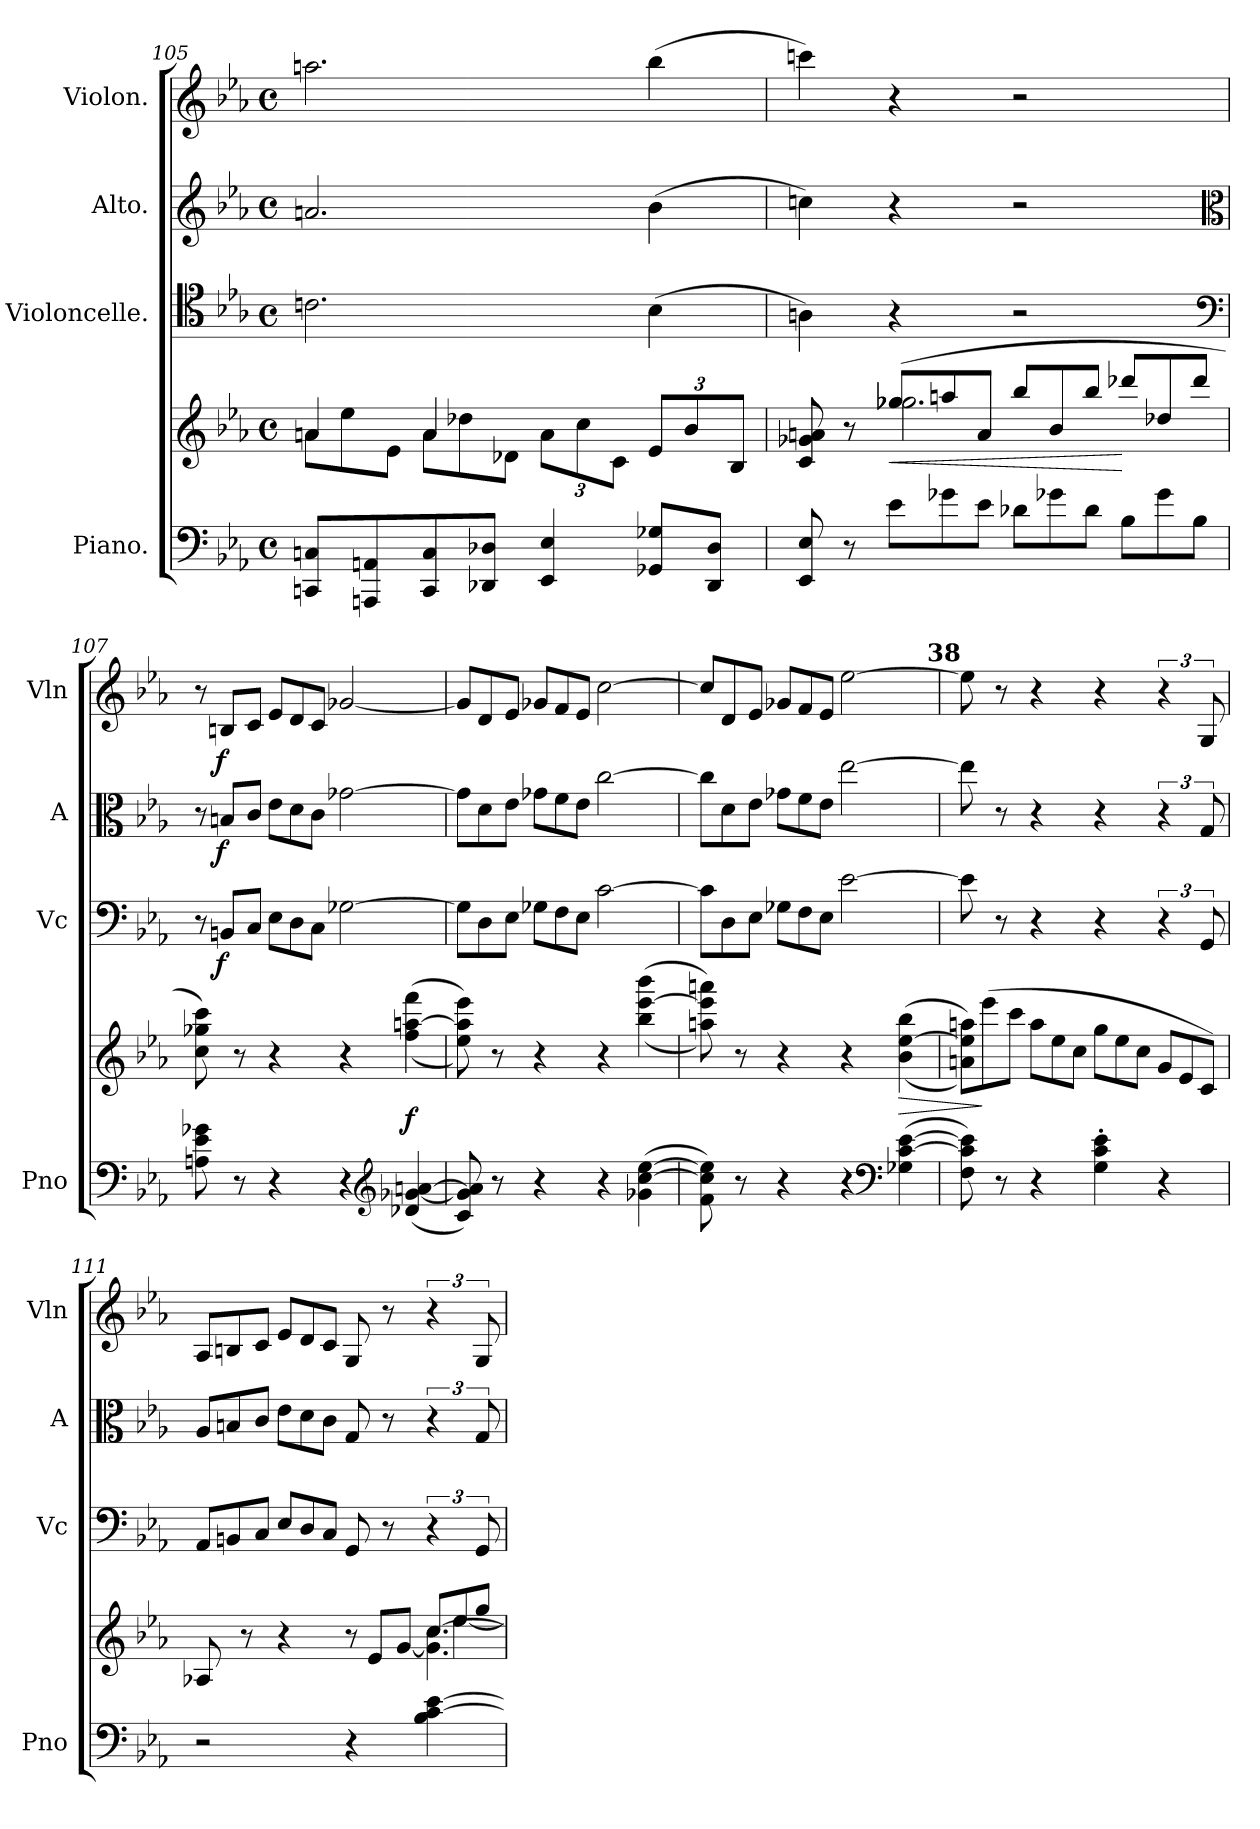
**kern	**kern	**dynam	**kern	**dynam	**kern	**dynam	**kern	**dynam
*part4	*part4	*part4	*part3	*part3	*part2	*part2	*part1	*part1
*staff5	*staff4	*staff4/5	*staff3	*staff3	*staff2	*staff2	*staff1	*staff1
*I"Piano.	*	*	*I"Violoncelle.	*	*I"Alto.	*	*I"Violon.	*
*I'Pno	*	*	*I'Vc	*	*I'A	*	*I'Vln	*
*clefF4	*clefG2	*	*clefC4	*	*clefG2	*	*clefG2	*
*k[b-e-a-]	*k[b-e-a-]	*	*k[b-e-a-]	*	*k[b-e-a-]	*	*k[b-e-a-]	*
*c:	*c:	*	*c:	*	*c:	*	*c:	*
*M4/4	*M4/4	*	*M4/4	*	*M4/4	*	*M4/4	*
*met(c)	*met(c)	*	*met(c)	*	*met(c)	*	*met(c)	*
=105	=105	=105	=105	=105	=105	=105	=105	=105
*	*^	*	*	*	*	*	*	*
*	*	*Xtuplet	*	*	*	*	*	*	*
8CCn/ 8Cn/L	4an/	12a\L	.	2.cn\	.	2.an/	.	2.aan\	.
.	.	12ee-\	.	.	.	.	.	.	.
8AAAn/ 8AAn/	.	.	.	.	.	.	.	.	.
.	.	12e-\J	.	.	.	.	.	.	.
8CC/ 8C/	4a/	12a\L	.	.	.	.	.	.	.
.	.	12dd-X\	.	.	.	.	.	.	.
8DD-X/ 8D-X/J	.	.	.	.	.	.	.	.	.
.	.	12d-X\J	.	.	.	.	.	.	.
4EE-/ 4E-/	12a\L	2ryy	.	.	.	.	.	.	.
.	12cc\	.	.	.	.	.	.	.	.
.	12c\J	.	.	.	.	.	.	.	.
8GG-X/ 8G-X/L	12e-/L	.	.	(4B-\	.	(4b-\	.	(4bb-\	.
.	12b-/	.	.	.	.	.	.	.	.
8DD-/ 8D-/J	.	.	.	.	.	.	.	.	.
.	12B-/J	.	.	.	.	.	.	.	.
=106	=106	=106	=106	=106	=106	=106	=106	=106	=106
8EE-/ 8E-/	8c/ 8g-X/ 8an/	4ryy	.	4An\)	.	4ccn\)	.	4cccn\)	.
8r	8r	.	.	.	.	.	.	.	.
*Xtuplet	*	*	*	*	*	*	*	*	*
!	!	!	!LO:HP:b	!	!	!	!	!	!
12e-\L	(12gg-X/L	2.gg-X\	<	4r	.	4r	.	4r	.
12g-X\	12aan/	.	.	.	.	.	.	.	.
12e-\J	12a/J	.	.	.	.	.	.	.	.
12d-X\L	12bb-/L	.	.	2r	.	2r	.	2r	.
12g-X\	12b-/	.	.	.	.	.	.	.	.
12d-\J	12bb-/J	.	.	.	.	.	.	.	.
12B-\L	12ddd-X/L	.	[	.	.	.	.	.	.
12g-\	12dd-X/	.	.	.	.	.	.	.	.
12B-\J	12ddd-/J	.	.	.	.	.	.	.	.
*	*v	*v	*	*	*	*	*	*	*
*	*	*	*clefF4	*	*clefC3	*	*	*
=107	=107	=107	=107	=107	=107	=107	=107	=107
*	*	*	*Xtuplet	*	*Xtuplet	*	*Xtuplet	*
8An\ 8e-\ 8g-X\	8cc\ 8gg-X\ 8ccc\)	.	12r	.	12r	.	12r	.
.	.	.	12BBn/L	f	12Bn/L	f	12Bn/L	f
8r	8r	.	.	.	.	.	.	.
.	.	.	12C/J	.	12c/J	.	12c/J	.
4r	4r	.	12E-\L	.	12e-\L	.	12e-/L	.
.	.	.	12D\	.	12d\	.	12d/	.
.	.	.	12C\J	.	12c\J	.	12c/J	.
4r	4r	.	[2G-X\	.	[2g-X\	.	[2g-X/	.
*clefG2	*	*	*	*	*	*	*	*
(4d-X/ [4g-X/ [4an/	(<(>4ff\ [4aan\ 4fff\	f	.	.	.	.	.	.
=108	=108	=108	=108	=108	=108	=108	=108	=108
8c/ 8g-]/ 8a]/)	8ee-\ 8aa]\ 8eee-\))	.	12G-\L]	.	12g-\L]	.	12g-/L]	.
.	.	.	12D\	.	12d\	.	12d/	.
8r	8r	.	.	.	.	.	.	.
.	.	.	12E-\J	.	12e-\J	.	12e-/J	.
4r	4r	.	12G-X\L	.	12g-X\L	.	12g-X/L	.
.	.	.	12F\	.	12f\	.	12f/	.
.	.	.	12E-\J	.	12e-\J	.	12e-/J	.
4r	4r	.	[2c\	.	[2cc\	.	[2cc\	.
(<4g-X\ [4cc\ [4ee-\	(<(>4bb-\ [4eee-\ 4bbb-\	.	.	.	.	.	.	.
=109	=109	=109	=109	=109	=109	=109	=109	=109
8f\ 8cc]\ 8ee-]\)	8aan\ 8eee-]\ 8aaan\))	.	12c\L]	.	12cc\L]	.	12cc/L]	.
.	.	.	12D\	.	12d\	.	12d/	.
8r	8r	.	.	.	.	.	.	.
.	.	.	12E-\J	.	12e-\J	.	12e-/J	.
4r	4r	.	12G-X\L	.	12g-X\L	.	12g-X/L	.
.	.	.	12F\	.	12f\	.	12f/	.
.	.	.	12E-\J	.	12e-\J	.	12e-/J	.
4r	4r	.	[2e-\	.	[2ee-\	.	[2ee-\	.
*clefF4	*	*	*	*	*	*	*	*
!	!	!LO:HP:b	!	!	!	!	!	!
(<4G-X\ [4c\ [4e-\	(<(>4b-\ [4ee-\ 4bb-\	>	.	.	.	.	.	.
=110	=110	=110	=110	=110	=110	=110	=110	=110
!	!	!	!	!	!	!	!LO:TX:a:B:rj:t=38	!
8F\ 8c]\ 8e-]\)	12an\ 12ee-]\ 12aan\L))	.	8e-\]	.	8ee-\]	.	8ee-\]	.
.	(12eee-\	]	.	.	.	.	.	.
8r	.	.	8r	.	8r	.	8r	.
.	12ccc\J	.	.	.	.	.	.	.
4r	12aa\L	.	4r	.	4r	.	4r	.
.	12ee-\	.	.	.	.	.	.	.
.	12cc\J	.	.	.	.	.	.	.
4G'\ 4c'\ 4e-'\	12gg\L	.	4r	.	4r	.	4r	.
.	12ee-\	.	.	.	.	.	.	.
.	12cc\J	.	.	.	.	.	.	.
*	*	*	*tuplet	*	*tuplet	*	*tuplet	*
4r	12g/L	.	6r	.	6r	.	6r	.
.	12e-/	.	.	.	.	.	.	.
.	12c/J)	.	12GG/	.	12G/	.	12G/	.
=111	=111	=111	=111	=111	=111	=111	=111	=111
*	*^	*	*	*	*	*	*	*
*	*	*^	*	*	*	*	*	*	*
*	*	*	*	*	*Xtuplet	*	*Xtuplet	*	*Xtuplet	*
2r	8A-X/	2ryy	2ryy	.	12AA-/L	.	12A-/L	.	12A-/L	.
.	.	.	.	.	12BBn/	.	12Bn/	.	12Bn/	.
.	8r	.	.	.	.	.	.	.	.	.
.	.	.	.	.	12C/J	.	12c/J	.	12c/J	.
.	4r	.	.	.	12E-/L	.	12e-\L	.	12e-/L	.
.	.	.	.	.	12D/	.	12d\	.	12d/	.
.	.	.	.	.	12C/J	.	12c\J	.	12c/J	.
4r	12r	4ryy	4ryy	.	8GG/	.	8G/	.	8G/	.
.	12e-/L	.	.	.	.	.	.	.	.	.
.	.	.	.	.	8r	.	8r	.	8r	.
.	[12g/J	.	.	.	.	.	.	.	.	.
*	*	*	*	*	*tuplet	*	*tuplet	*	*tuplet	*
4B-\ [4c\ [4e-\	12cc/L	12ryy	6.g]\ [6.cc\	.	6r	.	6r	.	6r	.
.	12ee-/	[6ee-\	.	.	.	.	.	.	.	.
.	12gg/J	.	.	.	12GG/	.	12G/	.	12G/	.
*	*v	*v	*v	*	*	*	*	*	*	*
=	=	=	=	=	=	=	=	=
*-	*-	*-	*-	*-	*-	*-	*-	*-
